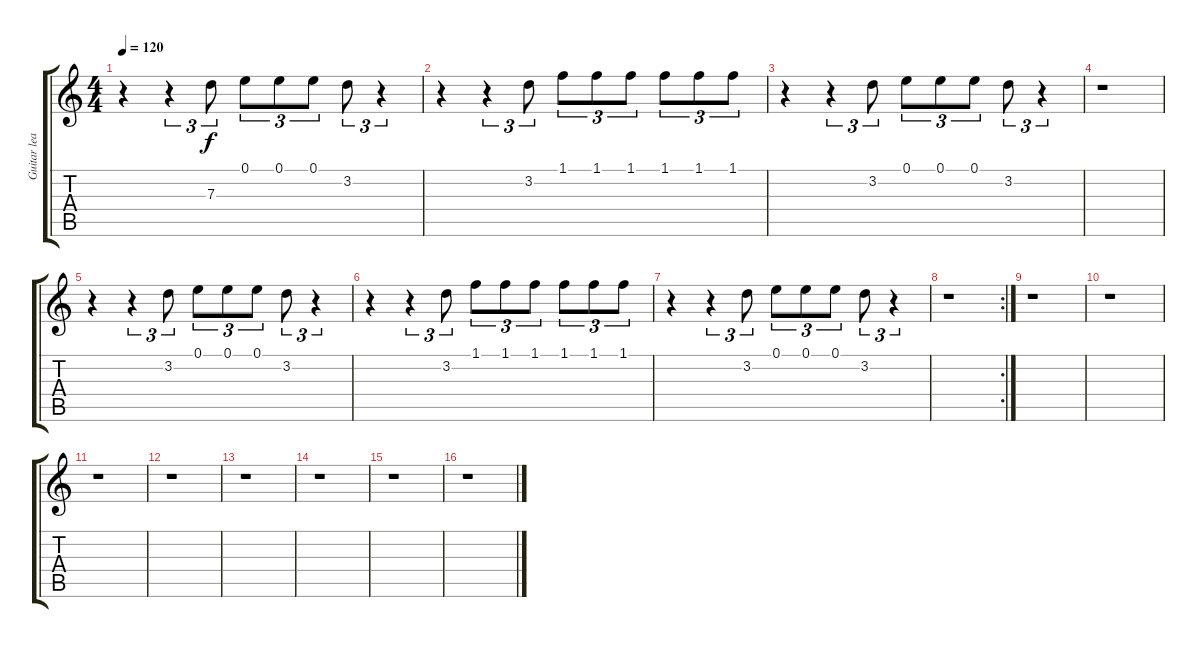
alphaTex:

\track ("Guitar lead" "Guitar lea") {instrument distortionguitar}
\staff {score tabs}
\tuning (E4 B3 G3 D3 A2 E2) {hide}
\ts (4 4)
\tempo 120
\clef g2
\ks c
r.4{dy f} r.4{tu (3 2)} 7.3.8{tu (3 2)} 0.1.8{tu (3 2)} 0.1.8{tu (3 2)} 0.1.8{tu (3 2)} 3.2.8{tu (3 2)} r.4{tu (3 2)} |
r.4 r.4{tu (3 2)} 3.2.8{tu (3 2)} 1.1.8{tu (3 2)} 1.1.8{tu (3 2)} 1.1.8{tu (3 2)} 1.1.8{tu (3 2)} 1.1.8{tu (3 2)} 1.1.8{tu (3 2)} |
r.4 r.4{tu (3 2)} 3.2.8{tu (3 2)} 0.1.8{tu (3 2)} 0.1.8{tu (3 2)} 0.1.8{tu (3 2)} 3.2.8{tu (3 2)} r.4{tu (3 2)} |
r.1 |
r.4 r.4{tu (3 2)} 3.2.8{tu (3 2)} 0.1.8{tu (3 2)} 0.1.8{tu (3 2)} 0.1.8{tu (3 2)} 3.2.8{tu (3 2)} r.4{tu (3 2)} |
r.4 r.4{tu (3 2)} 3.2.8{tu (3 2)} 1.1.8{tu (3 2)} 1.1.8{tu (3 2)} 1.1.8{tu (3 2)} 1.1.8{tu (3 2)} 1.1.8{tu (3 2)} 1.1.8{tu (3 2)} |
r.4 r.4{tu (3 2)} 3.2.8{tu (3 2)} 0.1.8{tu (3 2)} 0.1.8{tu (3 2)} 0.1.8{tu (3 2)} 3.2.8{tu (3 2)} r.4{tu (3 2)} |
\rc 2
r.1 |
r.1 |
r.1 |
r.1 |
r.1 |
r.1 |
r.1 |
r.1 |
r.1
